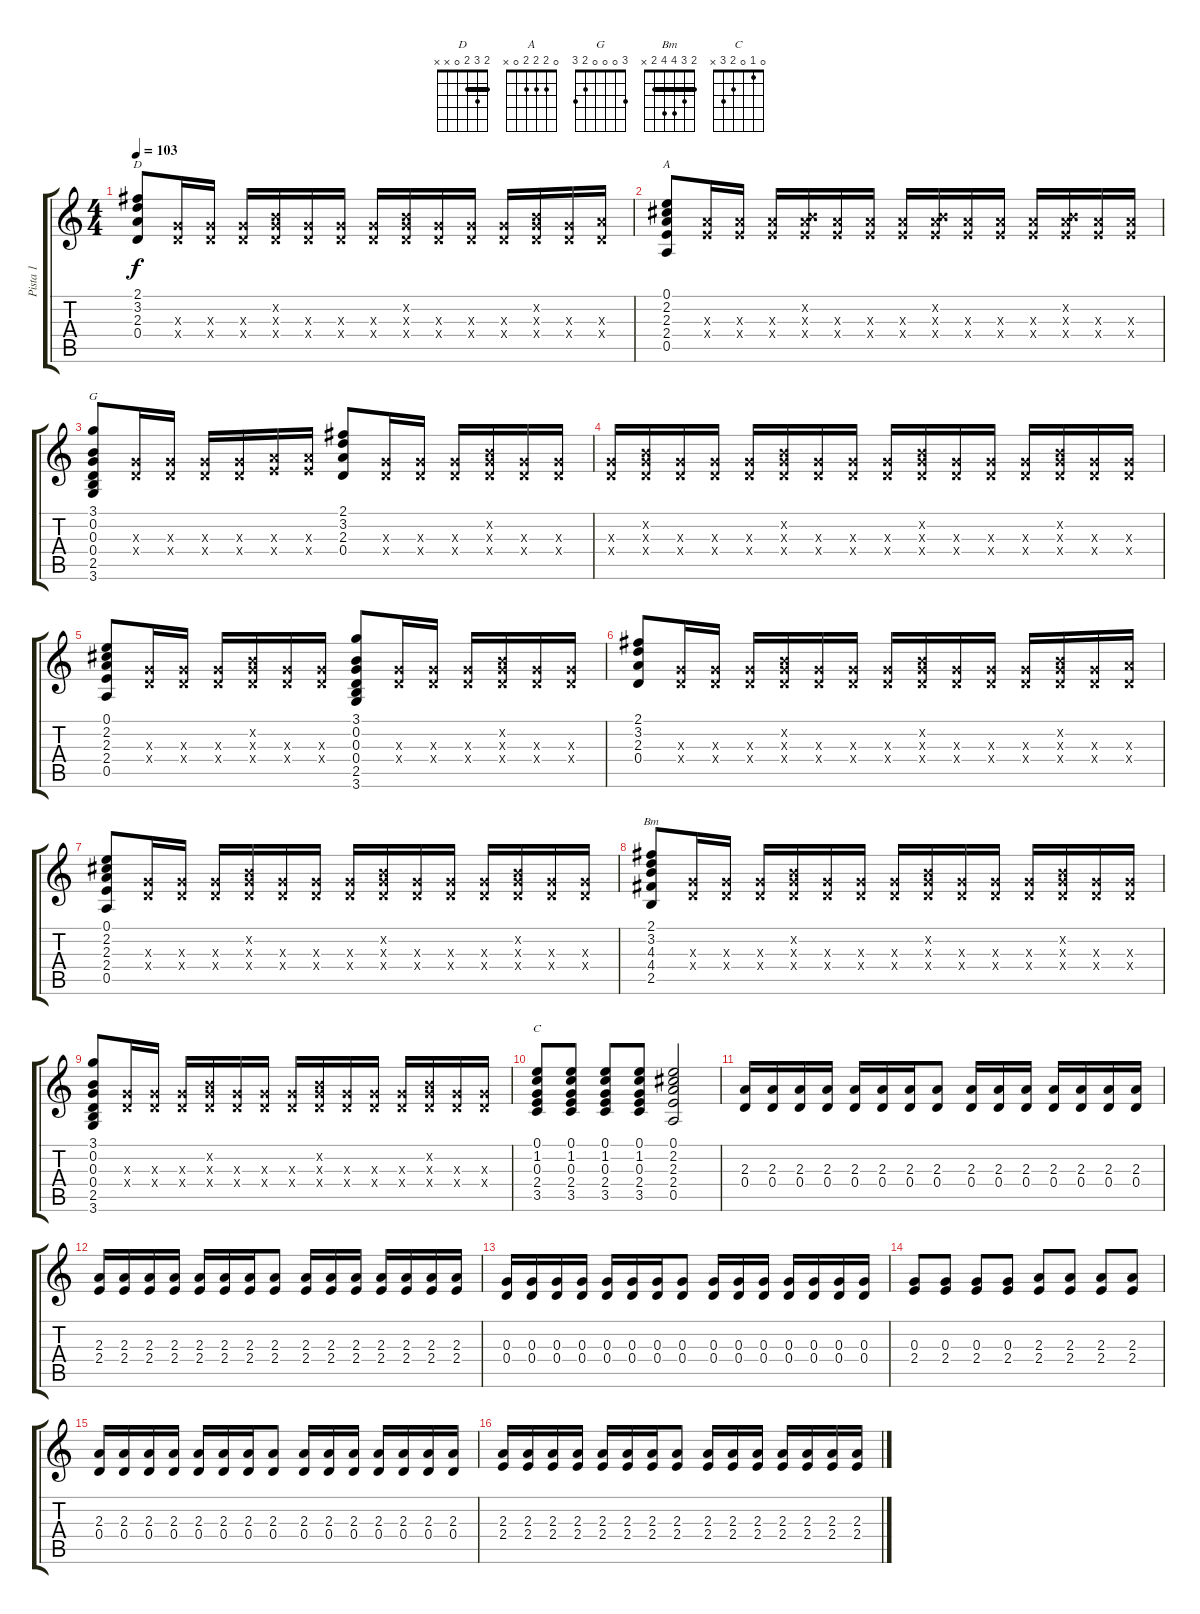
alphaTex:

\track ("Pista 1" "Pista 1") {instrument acousticguitarsteel}
\staff {score tabs}
\tuning (E4 B3 G3 D3 A2 E2) {hide}
\chord ("D" 2 3 2 0 x x) {barre 2}
\chord ("A" 0 2 2 2 0 x)
\chord ("G" 3 0 0 0 2 3)
\chord ("Bm" 2 3 4 4 2 x) {barre 2}
\chord ("C" 0 1 0 2 3 x)
\ts (4 4)
\tempo 103
\clef g2
\ks c
(2.1 3.2 2.3 0.4).8{ch "D" dy f} (0.3{x} 0.4{x}).16 (0.3{x} 0.4{x}).16 (0.3{x} 0.4{x}).16 (0.2{x} 0.3{x} 0.4{x}).16 (0.3{x} 0.4{x}).16 (0.3{x} 0.4{x}).16 (0.3{x} 0.4{x}).16 (0.2{x} 0.3{x} 0.4{x}).16 (0.3{x} 0.4{x}).16 (0.3{x} 0.4{x}).16 (0.3{x} 0.4{x}).16 (0.2{x} 0.3{x} 0.4{x}).16 (0.3{x} 0.4{x}).16 (2.3{x} 0.4{x}).16 |
(0.1 2.2 2.3 2.4 0.5).8{ch "A"} (2.3{x} 2.4{x}).16 (2.3{x} 2.4{x}).16 (2.3{x} 2.4{x}).16 (0.2{x} 2.3{x} 2.4{x}).16 (2.3{x} 2.4{x}).16 (2.3{x} 2.4{x}).16 (2.3{x} 2.4{x}).16 (0.2{x} 2.3{x} 2.4{x}).16 (2.3{x} 2.4{x}).16 (2.3{x} 2.4{x}).16 (2.3{x} 2.4{x}).16 (0.2{x} 2.3{x} 2.4{x}).16 (2.3{x} 2.4{x}).16 (2.3{x} 2.4{x}).16 |
(3.1 0.2 0.3 0.4 2.5 3.6).8{ch "G"} (0.3{x} 0.4{x}).16 (0.3{x} 0.4{x}).16 (0.3{x} 0.4{x}).16 (0.3{x} 0.4{x}).16 (2.3{x} 2.4{x}).16 (2.3{x} 2.4{x}).16 (2.1 3.2 2.3 0.4).8 (0.3{x} 0.4{x}).16 (0.3{x} 0.4{x}).16 (0.3{x} 0.4{x}).16 (0.2{x} 0.3{x} 0.4{x}).16 (0.3{x} 0.4{x}).16 (0.3{x} 0.4{x}).16 |
(0.3{x} 0.4{x}).16 (0.2{x} 0.3{x} 0.4{x}).16 (0.3{x} 0.4{x}).16 (0.3{x} 0.4{x}).16 (0.3{x} 0.4{x}).16 (0.2{x} 0.3{x} 0.4{x}).16 (0.3{x} 0.4{x}).16 (0.3{x} 0.4{x}).16 (0.3{x} 0.4{x}).16 (0.2{x} 0.3{x} 0.4{x}).16 (0.3{x} 0.4{x}).16 (0.3{x} 0.4{x}).16 (0.3{x} 0.4{x}).16 (0.2{x} 0.3{x} 0.4{x}).16 (0.3{x} 0.4{x}).16 (0.3{x} 0.4{x}).16 |
(0.1 2.2 2.3 2.4 0.5).8 (0.3{x} 0.4{x}).16 (0.3{x} 0.4{x}).16 (0.3{x} 0.4{x}).16 (0.2{x} 0.3{x} 0.4{x}).16 (0.3{x} 0.4{x}).16 (0.3{x} 0.4{x}).16 (3.1 0.2 0.3 0.4 2.5 3.6).8 (0.3{x} 0.4{x}).16 (0.3{x} 0.4{x}).16 (0.3{x} 0.4{x}).16 (0.2{x} 0.3{x} 0.4{x}).16 (0.3{x} 0.4{x}).16 (0.3{x} 0.4{x}).16 |
(2.1 3.2 2.3 0.4).8 (0.3{x} 0.4{x}).16 (0.3{x} 0.4{x}).16 (0.3{x} 0.4{x}).16 (0.2{x} 0.3{x} 0.4{x}).16 (0.3{x} 0.4{x}).16 (0.3{x} 0.4{x}).16 (0.3{x} 0.4{x}).16 (0.2{x} 0.3{x} 0.4{x}).16 (0.3{x} 0.4{x}).16 (0.3{x} 0.4{x}).16 (0.3{x} 0.4{x}).16 (0.2{x} 0.3{x} 0.4{x}).16 (0.3{x} 0.4{x}).16 (2.3{x} 0.4{x}).16 |
(0.1 2.2 2.3 2.4 0.5).8 (0.3{x} 0.4{x}).16 (0.3{x} 0.4{x}).16 (0.3{x} 0.4{x}).16 (0.2{x} 0.3{x} 0.4{x}).16 (0.3{x} 0.4{x}).16 (0.3{x} 0.4{x}).16 (0.3{x} 0.4{x}).16 (0.2{x} 0.3{x} 0.4{x}).16 (0.3{x} 0.4{x}).16 (0.3{x} 0.4{x}).16 (0.3{x} 0.4{x}).16 (0.2{x} 0.3{x} 0.4{x}).16 (0.3{x} 0.4{x}).16 (0.3{x} 0.4{x}).16 |
(2.1 3.2 4.3 4.4 2.5).8{ch "Bm"} (0.3{x} 0.4{x}).16 (0.3{x} 0.4{x}).16 (0.3{x} 0.4{x}).16 (0.2{x} 0.3{x} 0.4{x}).16 (0.3{x} 0.4{x}).16 (0.3{x} 0.4{x}).16 (0.3{x} 0.4{x}).16 (0.2{x} 0.3{x} 0.4{x}).16 (0.3{x} 0.4{x}).16 (0.3{x} 0.4{x}).16 (0.3{x} 0.4{x}).16 (0.2{x} 0.3{x} 0.4{x}).16 (0.3{x} 0.4{x}).16 (0.3{x} 0.4{x}).16 |
(3.1 0.2 0.3 0.4 2.5 3.6).8 (0.3{x} 0.4{x}).16 (0.3{x} 0.4{x}).16 (0.3{x} 0.4{x}).16 (0.2{x} 0.3{x} 0.4{x}).16 (0.3{x} 0.4{x}).16 (0.3{x} 0.4{x}).16 (0.3{x} 0.4{x}).16 (0.2{x} 0.3{x} 0.4{x}).16 (0.3{x} 0.4{x}).16 (0.3{x} 0.4{x}).16 (0.3{x} 0.4{x}).16 (0.2{x} 0.3{x} 0.4{x}).16 (0.3{x} 0.4{x}).16 (0.3{x} 0.4{x}).16 |
(0.1 1.2 0.3 2.4 3.5).8{ch "C"} (0.1 1.2 0.3 2.4 3.5).8 (0.1 1.2 0.3 2.4 3.5).8 (0.1 1.2 0.3 2.4 3.5).8 (0.1 2.2 2.3 2.4 0.5).2 |
(2.3 0.4).16{balance 5} (2.3 0.4).16 (2.3 0.4).16 (2.3 0.4).16 (2.3 0.4).16 (2.3 0.4).16 (2.3 0.4).16 (2.3 0.4).8 (2.3 0.4).16 (2.3 0.4).16 (2.3 0.4).16 (2.3 0.4).16 (2.3 0.4).16 (2.3 0.4).16 (2.3 0.4).16 |
(2.3 2.4).16 (2.3 2.4).16 (2.3 2.4).16 (2.3 2.4).16 (2.3 2.4).16 (2.3 2.4).16 (2.3 2.4).16 (2.3 2.4).8 (2.3 2.4).16 (2.3 2.4).16 (2.3 2.4).16 (2.3 2.4).16 (2.3 2.4).16 (2.3 2.4).16 (2.3 2.4).16 |
(0.3 0.4).16 (0.3 0.4).16 (0.3 0.4).16 (0.3 0.4).16 (0.3 0.4).16 (0.3 0.4).16 (0.3 0.4).16 (0.3 0.4).8 (0.3 0.4).16 (0.3 0.4).16 (0.3 0.4).16 (0.3 0.4).16 (0.3 0.4).16 (0.3 0.4).16 (0.3 0.4).16 |
(0.3 2.4).8 (0.3 2.4).8 (0.3 2.4).8 (0.3 2.4).8 (2.3 2.4).8 (2.3 2.4).8 (2.3 2.4).8 (2.3 2.4).8 |
(2.3 0.4).16 (2.3 0.4).16 (2.3 0.4).16 (2.3 0.4).16 (2.3 0.4).16 (2.3 0.4).16 (2.3 0.4).16 (2.3 0.4).8 (2.3 0.4).16 (2.3 0.4).16 (2.3 0.4).16 (2.3 0.4).16 (2.3 0.4).16 (2.3 0.4).16 (2.3 0.4).16 |
(2.3 2.4).16 (2.3 2.4).16 (2.3 2.4).16 (2.3 2.4).16 (2.3 2.4).16 (2.3 2.4).16 (2.3 2.4).16 (2.3 2.4).8 (2.3 2.4).16 (2.3 2.4).16 (2.3 2.4).16 (2.3 2.4).16 (2.3 2.4).16 (2.3 2.4).16 (2.3 2.4).16
